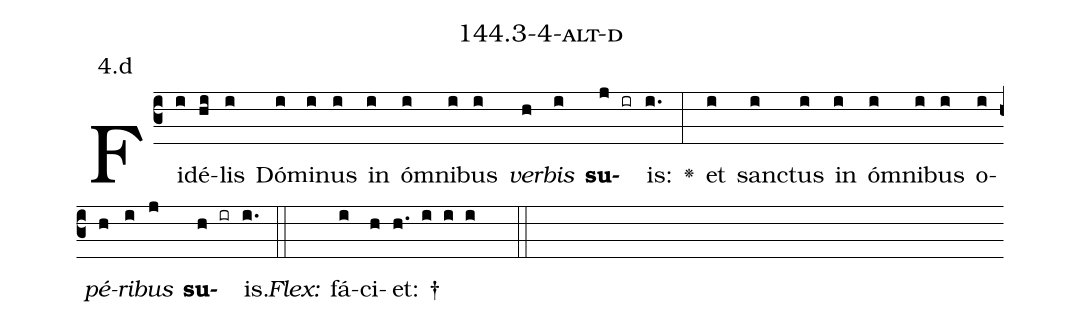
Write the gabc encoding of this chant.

name: 144.3-4-alt-d;
annotation: 4.d;
%%
(c3)Fi(i)dé(hi)lis(i) Dó(i)mi(i)nus(i) in(i) óm(i)ni(i)bus(i) <i>ver</i>(h)<i>bis</i>(i) <b>su</b>(j ir)is:(i.) <v>\greheightstar</v>(:) et(i) sanc(i)tus(i) in(i) óm(i)ni(i)bus(i) o(i)<i>pé</i>(h)<i>ri</i>(i)<i>bus</i>(j) <b>su</b>(h ir)is.(i.) (::)
<i>Flex:</i>()  fá(i)ci(h)et: †(h. i i i  ::)

%E(i) u(h) o(i) u(j) a(h) e.(i.) (::)
